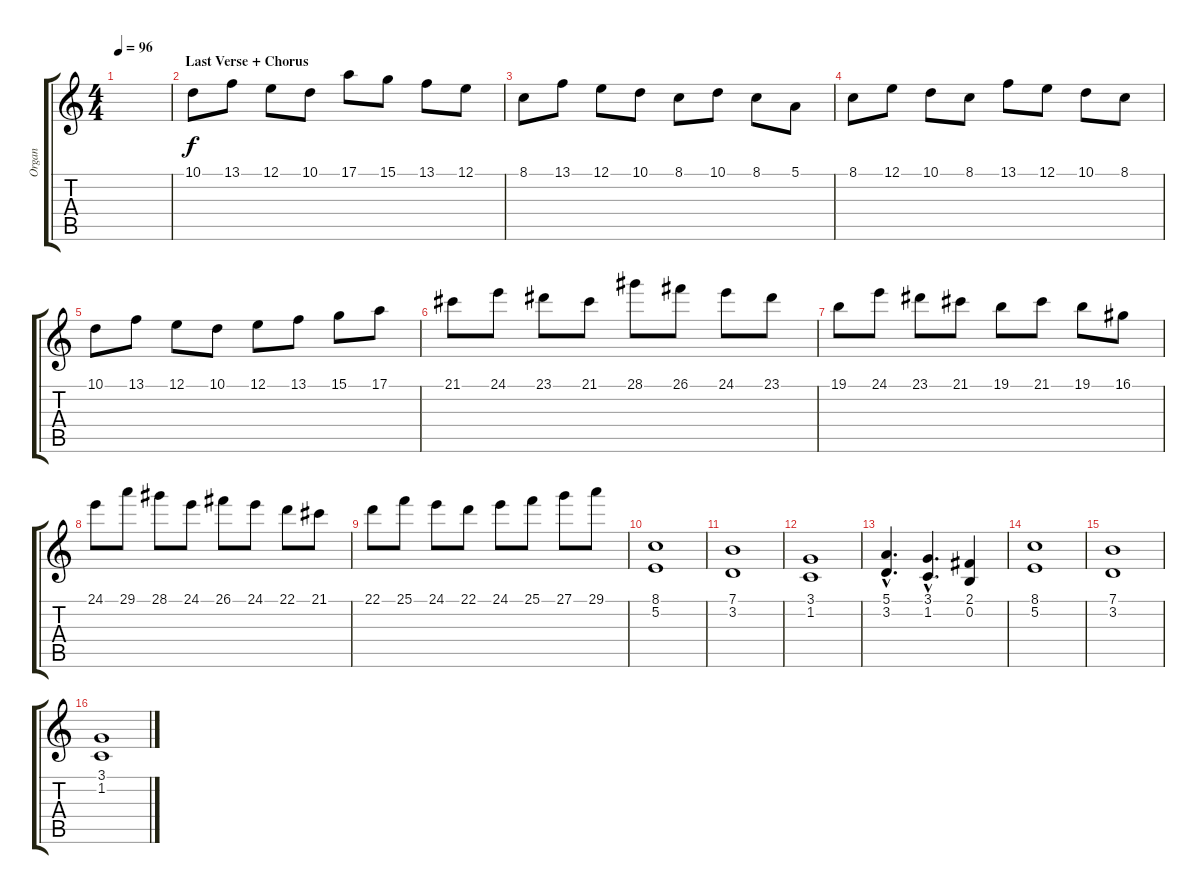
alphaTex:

\track ("Organ" "Organ") {instrument rockorgan}
\staff {score tabs}
\tuning (E4 B3 G3 D3 A2 E2) {hide}
\ts (4 4)
\tempo 96
\clef g2
\ks c
|
\section ("" "Last Verse + Chorus")
10.1.8{volume 4 instrument churchorgan} 13.1.8 12.1.8 10.1.8 17.1.8 15.1.8 13.1.8 12.1.8 |
8.1.8 13.1.8 12.1.8 10.1.8 8.1.8 10.1.8 8.1.8 5.1.8 |
8.1.8 12.1.8 10.1.8 8.1.8 13.1.8 12.1.8 10.1.8 8.1.8 |
10.1.8 13.1.8 12.1.8 10.1.8 12.1.8 13.1.8 15.1.8 17.1.8 |
21.1.8 24.1.8 23.1.8 21.1.8 28.1.8 26.1.8 24.1.8 23.1.8 |
19.1.8 24.1.8 23.1.8 21.1.8 19.1.8 21.1.8 19.1.8 16.1.8 |
24.1.8 29.1.8 28.1.8 24.1.8 26.1.8 24.1.8 22.1.8 21.1.8 |
22.1.8 25.1.8 24.1.8 22.1.8 24.1.8 25.1.8 27.1.8 29.1.8 |
(8.1 5.2).1 |
(7.1 3.2).1 |
(3.1 1.2).1 |
(5.1{hac} 3.2{hac}).4{d} (3.1{hac} 1.2{hac}).4{d} (2.1 0.2).4 |
(8.1 5.2).1 |
(7.1 3.2).1 |
(3.1 1.2).1
